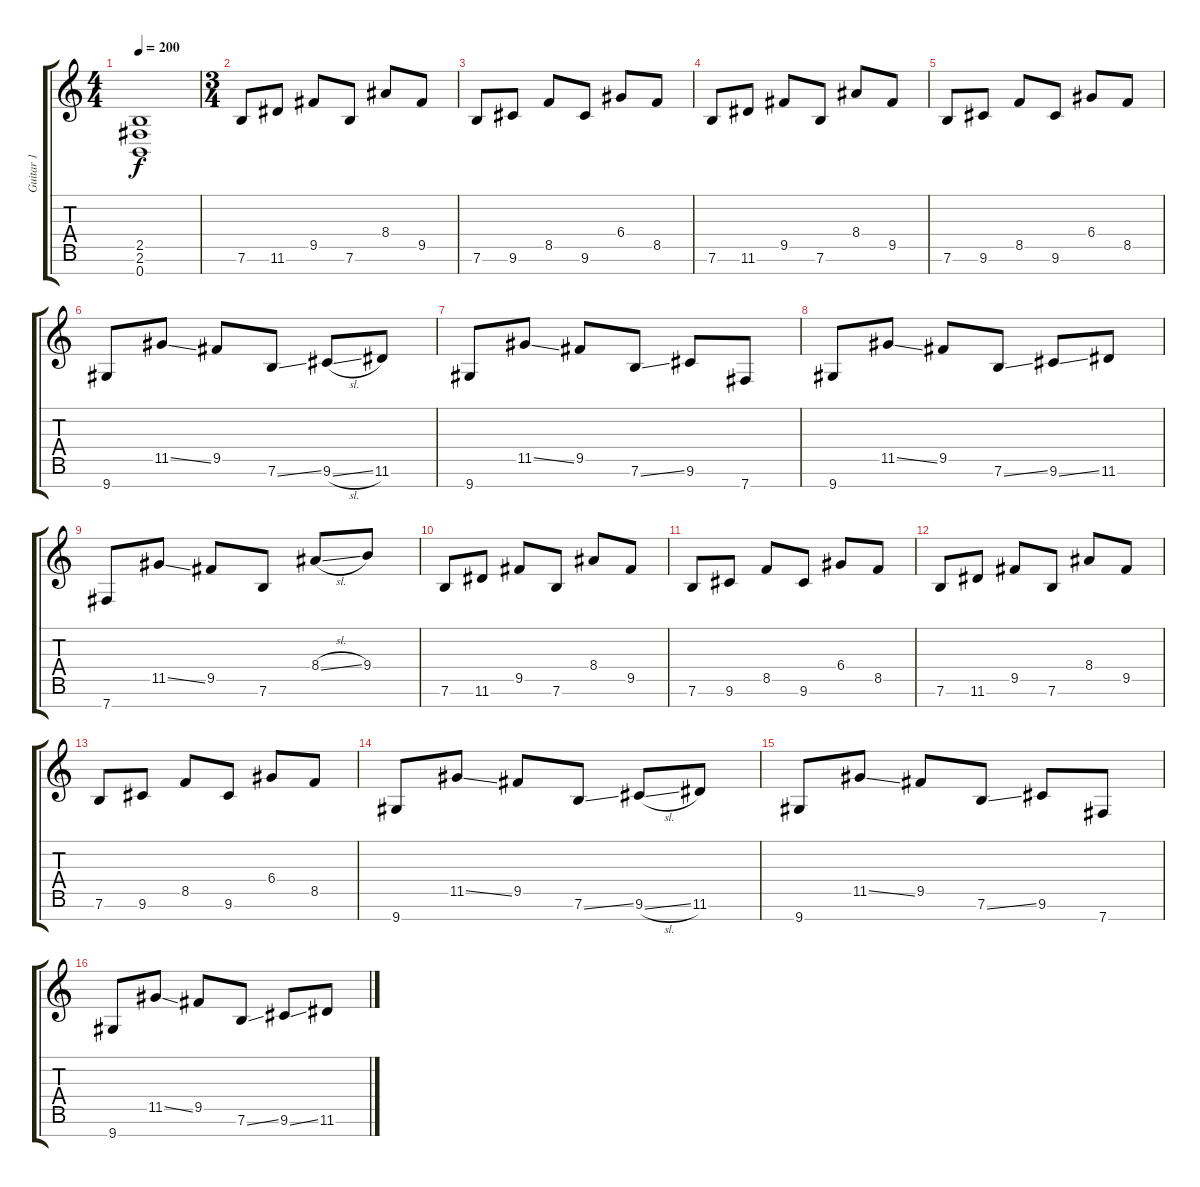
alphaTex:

\track ("Guitar 1" "Guitar 1") {instrument distortionguitar}
\staff {score tabs}
\tuning (E4 B3 G3 D3 A2 E2 B1) {hide}
\ts (4 4)
\tempo 200
\clef g2
\ks c
(2.5{t} 2.6{t} 0.7{t}).1{dy f} |
\ts (3 4)
7.6.8 11.6.8 9.5.8 7.6.8 8.4.8 9.5.8 |
7.6.8 9.6.8 8.5.8 9.6.8 6.4.8 8.5.8 |
7.6.8 11.6.8 9.5.8 7.6.8 8.4.8 9.5.8 |
7.6.8 9.6.8 8.5.8 9.6.8 6.4.8 8.5.8 |
9.7.8 11.5{ss}.8 9.5.8 7.6{ss}.8 9.6{sl}.8 11.6.8 |
9.7.8 11.5{ss}.8 9.5.8 7.6{ss}.8 9.6.8 7.7.8 |
9.7.8 11.5{ss}.8 9.5.8 7.6{ss}.8 9.6{ss}.8 11.6.8 |
7.7.8 11.5{ss}.8 9.5.8 7.6.8 8.4{sl}.8 9.4.8 |
7.6.8 11.6.8 9.5.8 7.6.8 8.4.8 9.5.8 |
7.6.8 9.6.8 8.5.8 9.6.8 6.4.8 8.5.8 |
7.6.8 11.6.8 9.5.8 7.6.8 8.4.8 9.5.8 |
7.6.8 9.6.8 8.5.8 9.6.8 6.4.8 8.5.8 |
9.7.8 11.5{ss}.8 9.5.8 7.6{ss}.8 9.6{sl}.8 11.6.8 |
9.7.8 11.5{ss}.8 9.5.8 7.6{ss}.8 9.6.8 7.7.8 |
9.7.8 11.5{ss}.8 9.5.8 7.6{ss}.8 9.6{ss}.8 11.6.8
